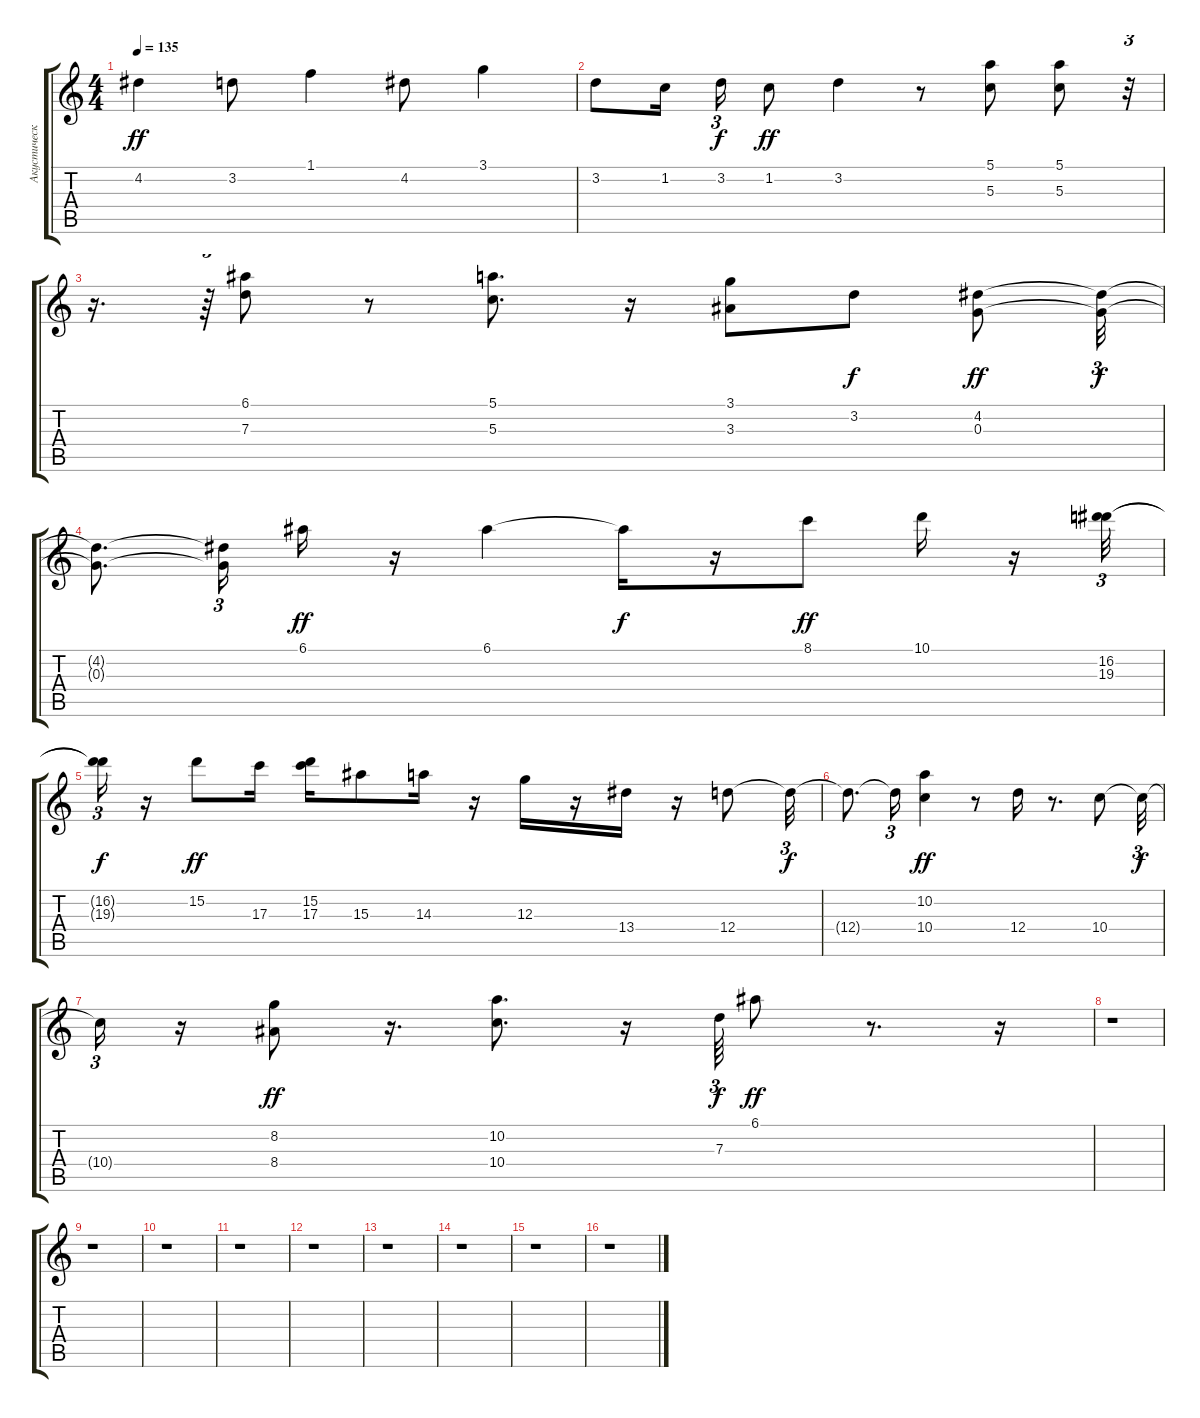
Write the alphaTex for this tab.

\track ("Акустическая гитара" "Акустическ") {instrument acousticguitarsteel}
\staff {score tabs}
\tuning (E4 B3 G3 D3 A2 E2) {hide}
\ts (4 4)
\tempo 135
\clef g2
\ks c
4.2.4{dy ff} 3.2.8 1.1.4 4.2.8 3.1.4 |
3.2.8 1.2.16{beam splitsecondary} 3.2.16{tu (3 2) dy f} 1.2.8{dy ff} 3.2.4 r.8 (5.1 5.3).8 (5.1 5.3).8 r.32{tu (3 2)} |
r.16{d} r.64{tu (3 2)} (6.1 7.3).8 r.8 (5.1 5.3).8{d} r.16 (3.1 3.3).8 3.2.8{dy f} (4.2 0.3).8{dy ff} (4.2{t} 0.3{t}).32{tu (3 2) dy f} |
(4.2{t} 0.3{t}).8{d} (4.2{t} 0.3{t}).16{tu (3 2)} 6.1.16{dy ff} r.16 6.1.4 6.1{t}.16{dy f} r.16 8.1.8{dy ff} 10.1.16 r.16 (16.2 19.3).32{tu (3 2)} |
(16.2{t} 19.3{t}).16{tu (3 2) dy f} r.16 15.2.8{dy ff} 17.3.16 (15.2 17.3).16 15.3.8 14.3.16 r.16 12.3.16 r.16 13.4.16 r.16 12.4.8 12.4{t}.32{tu (3 2) dy f} |
12.4{t}.8{d} 12.4{t}.16{tu (3 2)} (10.2 10.4).4{dy ff} r.8 12.4.16 r.8{d} 10.4.8 10.4{t}.32{tu (3 2) dy f} |
10.4{t}.16{tu (3 2)} r.16 (8.2 8.4).8{dy ff} r.16{d} (10.2 10.4).8{d} r.16 7.3.64{tu (3 2) dy f} 6.1.8{dy ff} r.8{d} r.16 |
r.1 |
r.1 |
r.1 |
r.1 |
r.1 |
r.1 |
r.1 |
r.1 |
r.1
